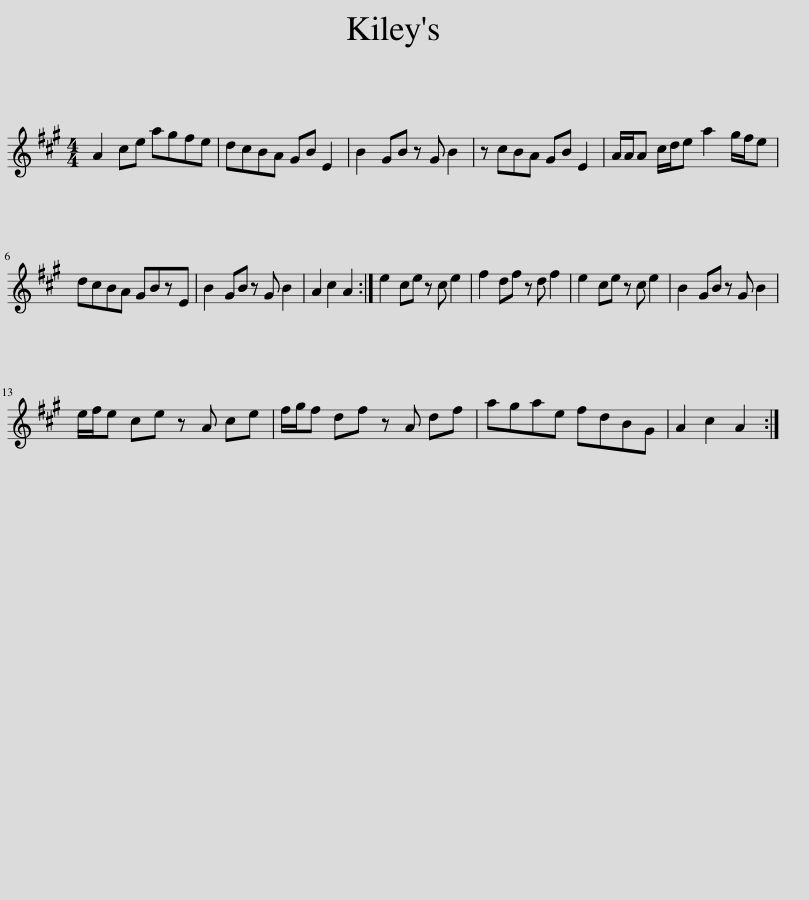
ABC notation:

X:1
L:1/8
M:4/4
I:linebreak $
K:A
V:1 treble
V:1
 A2 ce agfe | dcBA GB E2 | B2 GB z G B2 | z cBA GB E2 | A/A/A c/d/e a2 g/f/e |$ %5
 dcBA GBzE | B2 GB z G B2 | A2 c2 A2 :| e2 ce z c e2 | f2 df z d f2 | %10
 e2 ce z c e2 | B2 GB z G B2 |$ e/f/e ce z A ce | f/g/f df z A df | agae fdBG | %15
 A2 c2 A2 :| %16
